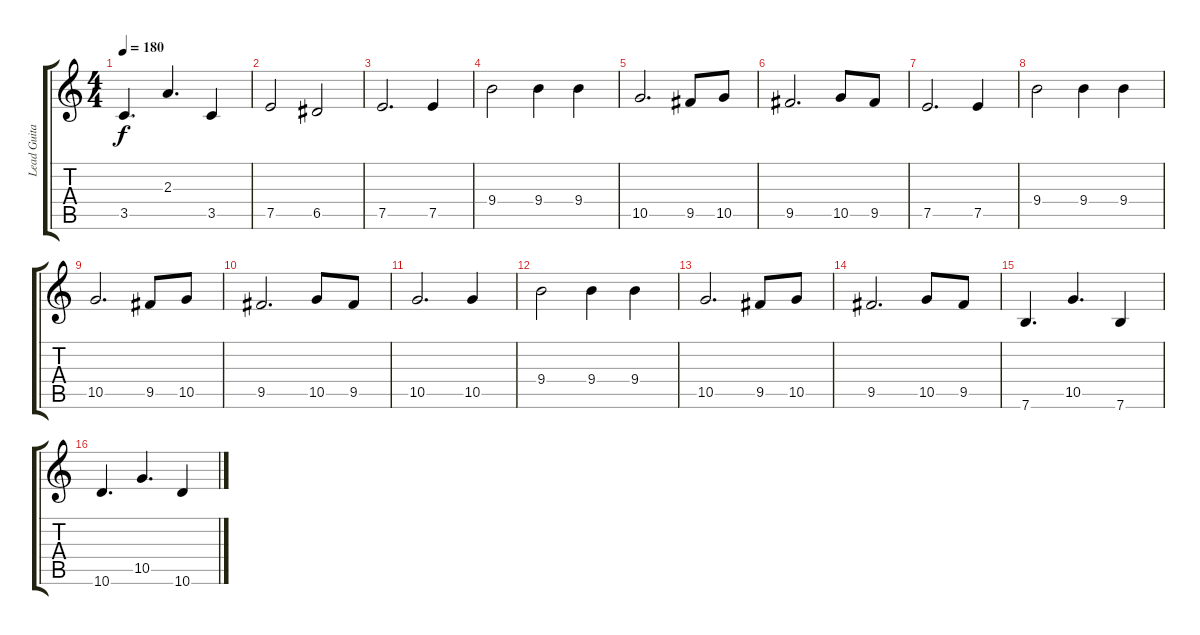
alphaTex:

\track ("Lead Guitar" "Lead Guita") {instrument distortionguitar}
\staff {score tabs}
\tuning (E4 B3 G3 D3 A2 E2) {hide}
\ts (4 4)
\tempo 180
\clef g2
\ks c
3.5.4{d dy f} 2.3.4{d} 3.5.4 |
7.5.2 6.5.2 |
7.5.2{d} 7.5.4 |
9.4.2 9.4.4 9.4.4 |
10.5.2{d} 9.5.8 10.5.8 |
9.5.2{d} 10.5.8 9.5.8 |
7.5.2{d} 7.5.4 |
9.4.2 9.4.4 9.4.4 |
10.5.2{d} 9.5.8 10.5.8 |
9.5.2{d} 10.5.8 9.5.8 |
10.5.2{d} 10.5.4 |
9.4.2 9.4.4 9.4.4 |
10.5.2{d} 9.5.8 10.5.8 |
9.5.2{d} 10.5.8 9.5.8 |
7.6.4{d} 10.5.4{d} 7.6.4 |
10.6.4{d} 10.5.4{d} 10.6.4
